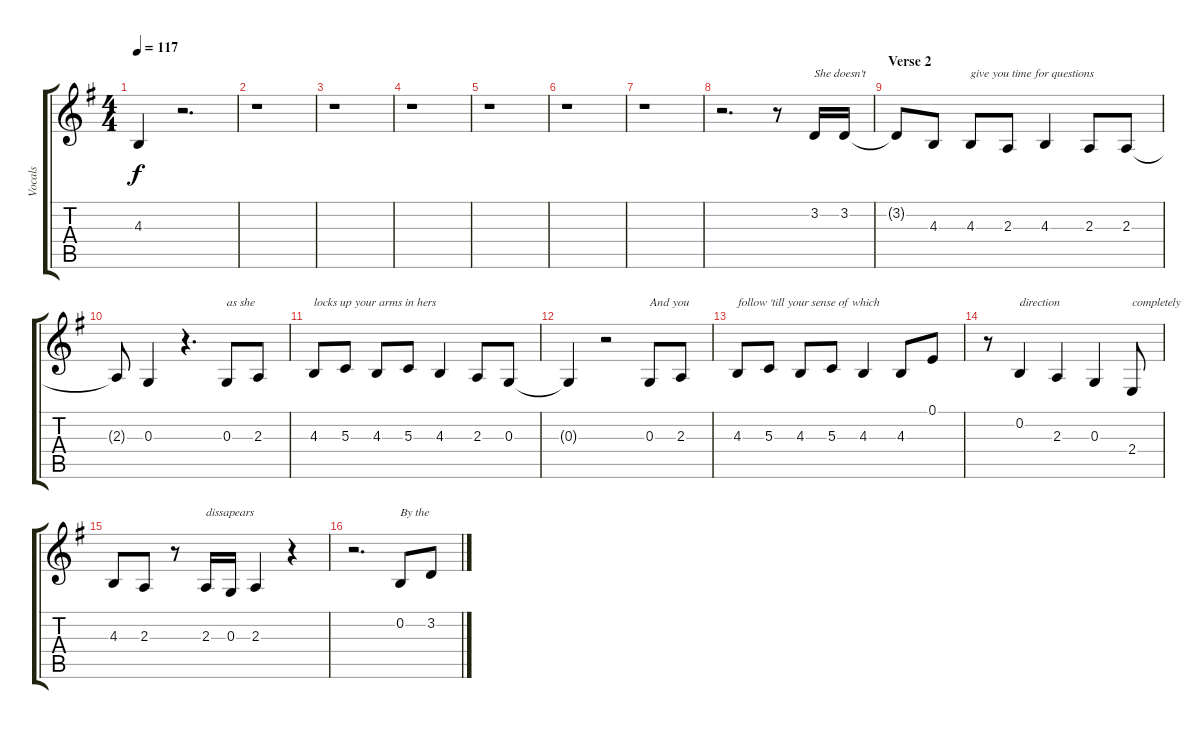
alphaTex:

\track ("Vocals" "Vocals") {instrument clarinet}
\staff {score tabs}
\tuning (E4 B3 G3 D3 A2 E2) {hide}
\ts (4 4)
\tempo 117
\clef g2
\ks g
4.3{t}.4{dy f} r.2{d} |
r.1 |
r.1 |
r.1 |
r.1 |
r.1 |
r.1 |
r.2{d} r.8 3.2.16{txt "She doesn't"} 3.2.16 |
\section ("" "Verse 2")
3.2{t}.8 4.3.8 4.3.8{txt "give you time for questions"} 2.3.8 4.3.4 2.3.8 2.3.8 |
2.3{t}.8 0.3.4 r.4{d} 0.3.8{txt "as she"} 2.3.8 |
4.3.8{txt "locks up your arms in hers"} 5.3.8 4.3.8 5.3.8 4.3.4 2.3.8 0.3.8 |
0.3{t}.4 r.2 0.3.8{txt "And you"} 2.3.8 |
4.3.8{txt "follow 'till your sense of which"} 5.3.8 4.3.8 5.3.8 4.3.4 4.3.8 0.1.8 |
r.8 0.2.4{txt "direction"} 2.3.4 0.3.4 2.4.8{txt "completely"} |
4.3.8 2.3.8 r.8 2.3.16{txt "dissapears"} 0.3.16 2.3.4 r.4 |
r.2{d} 0.2.8{txt "By the"} 3.2.8
